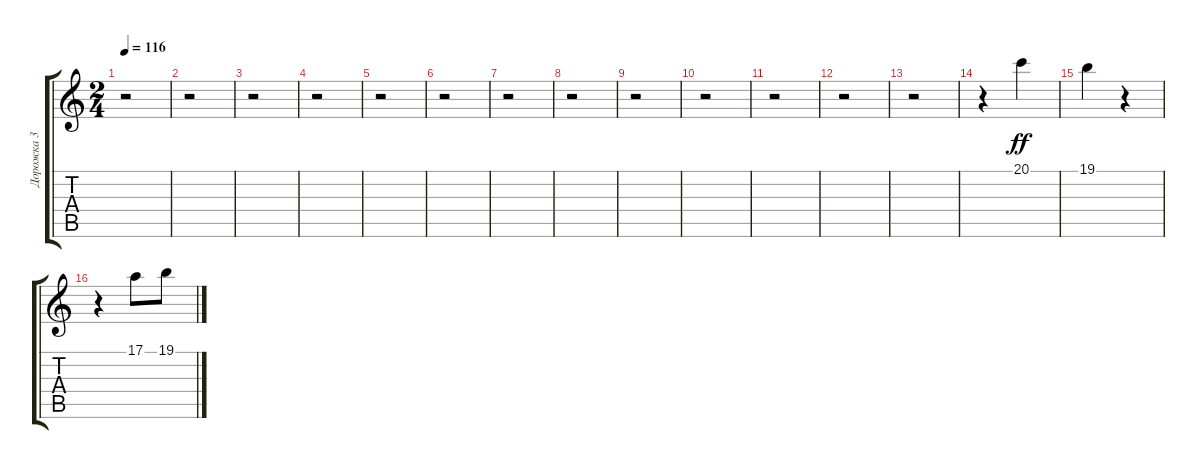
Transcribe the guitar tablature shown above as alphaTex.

\track ("Дорожка 3" "Дорожка 3") {instrument acousticgrandpiano}
\staff {score tabs}
\tuning (E4 B3 G3 D3 A2 E2) {hide}
\ts (2 4)
\tempo 116
\clef g2
\ks c
r.2{dy ff} |
r.2 |
r.2 |
r.2 |
r.2 |
r.2 |
r.2 |
r.2 |
r.2 |
r.2 |
r.2 |
r.2 |
r.2 |
r.4 20.1.4 |
19.1.4 r.4 |
r.4 17.1.8 19.1.8
